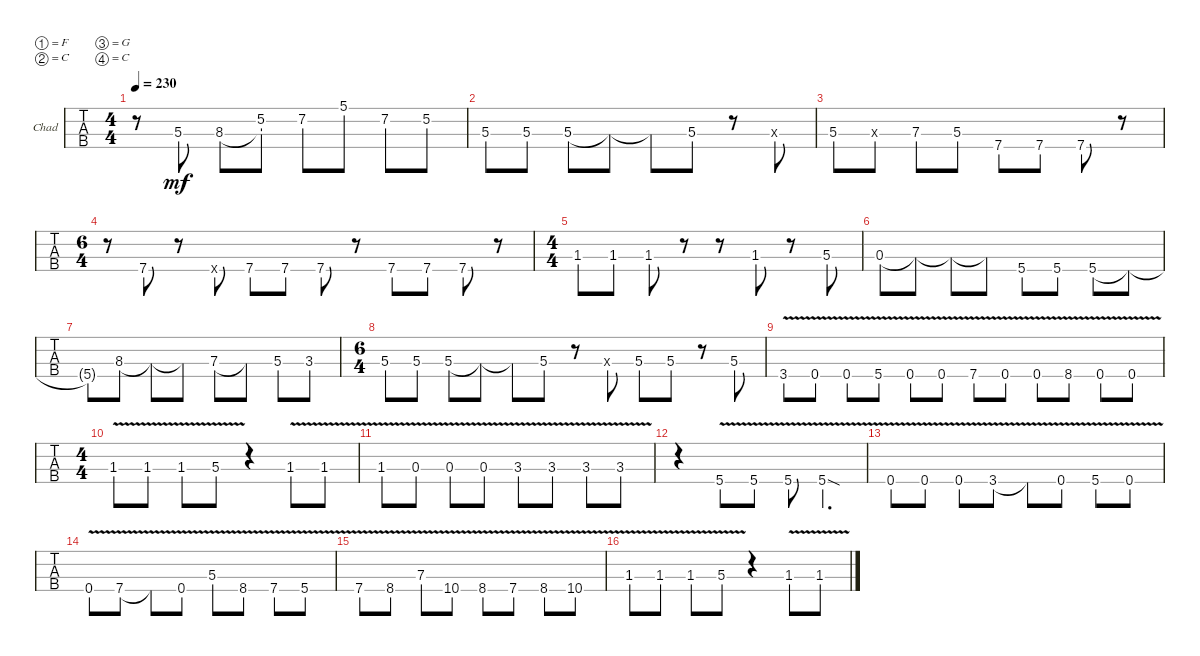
\bracketExtendMode groupsimilarinstruments
\firstSystemTrackNameOrientation horizontal
\otherSystemsTrackNameOrientation horizontal
\track ("Doctor Lagorno" "Chad") {instrument electricbassfinger}
\staff {tabs}
\tuning (F2 C2 G1 C1)
\ts (4 4)
\tempo 230
\clef f4
\ks c
r.8{dy mf} 5.3.8 8.3.8 (8.3{ac t} 5.2{ac}).8 7.2{ac}.8 5.1{ac}.8 7.2{ac}.8 5.2.8 |
5.3.8 5.3.8 5.3.8 5.3{t}.8 5.3{t}.8 5.3.8 r.8 0.3{x}.8 |
5.3.8 0.3{x}.8 7.3.8 5.3.8 7.4.8 7.4.8 7.4.8 r.8 |
\ts (6 4)
r.8 7.4.8 r.8 0.4{x}.8 7.4.8 7.4.8 7.4.8 r.8 7.4.8 7.4.8 7.4.8 r.8 |
\ts (4 4)
1.3.8 1.3.8 1.3.8 r.8 r.8 1.3.8 r.8 5.3.8 |
0.3.8 0.3{t}.8 0.3{t}.8 0.3{t}.8 5.4.8 5.4.8 5.4.8 5.4{t}.8 |
5.4{t}.8 8.3.8 8.3{t}.8 8.3{t}.8 7.3.8 7.3{t}.8 5.3.8 3.3.8 |
\ts (6 4)
5.3.8 5.3.8 5.3.8 5.3{t}.8 5.3{t}.8 5.3.8 r.8 0.3{x}.8 5.3.8 5.3.8 r.8 5.3.8 |
3.4{v}.8 0.4{v}.8 0.4{v}.8 5.4{v}.8 0.4{v}.8 0.4{v}.8 7.4{v}.8 0.4{v}.8 0.4{v}.8 8.4{v}.8 0.4{v}.8 0.4{v}.8 |
\ts (4 4)
1.3{v}.8 1.3{v}.8 1.3{v}.8 5.3{v}.8 r.4 1.3{v}.8 1.3{v}.8 |
1.3{v}.8 0.3{v}.8 0.3{v}.8 0.3{v}.8 3.3{v}.8 3.3{v}.8 3.3{v}.8 3.3{v}.8 |
r.4 5.4{v}.8 5.4{v}.8 5.4{v}.8 5.4{v sod}.4{d} |
0.4{v}.8 0.4{v}.8 0.4{v}.8 3.4{v}.8 3.4{v t}.8 0.4{v}.8 5.4{v}.8 0.4{v}.8 |
0.4{v}.8 7.4{v}.8 7.4{v t}.8 0.4{v}.8 5.3{v}.8 8.4{v}.8 7.4{v}.8 5.4{v}.8 |
7.4{v}.8 8.4{v}.8 7.3{v}.8 10.4{v}.8 8.4{v}.8 7.4{v}.8 8.4{v}.8 10.4{v}.8 |
1.3{v}.8 1.3{v}.8 1.3{v}.8 5.3{v}.8 r.4 1.3{v}.8 1.3{v}.8
